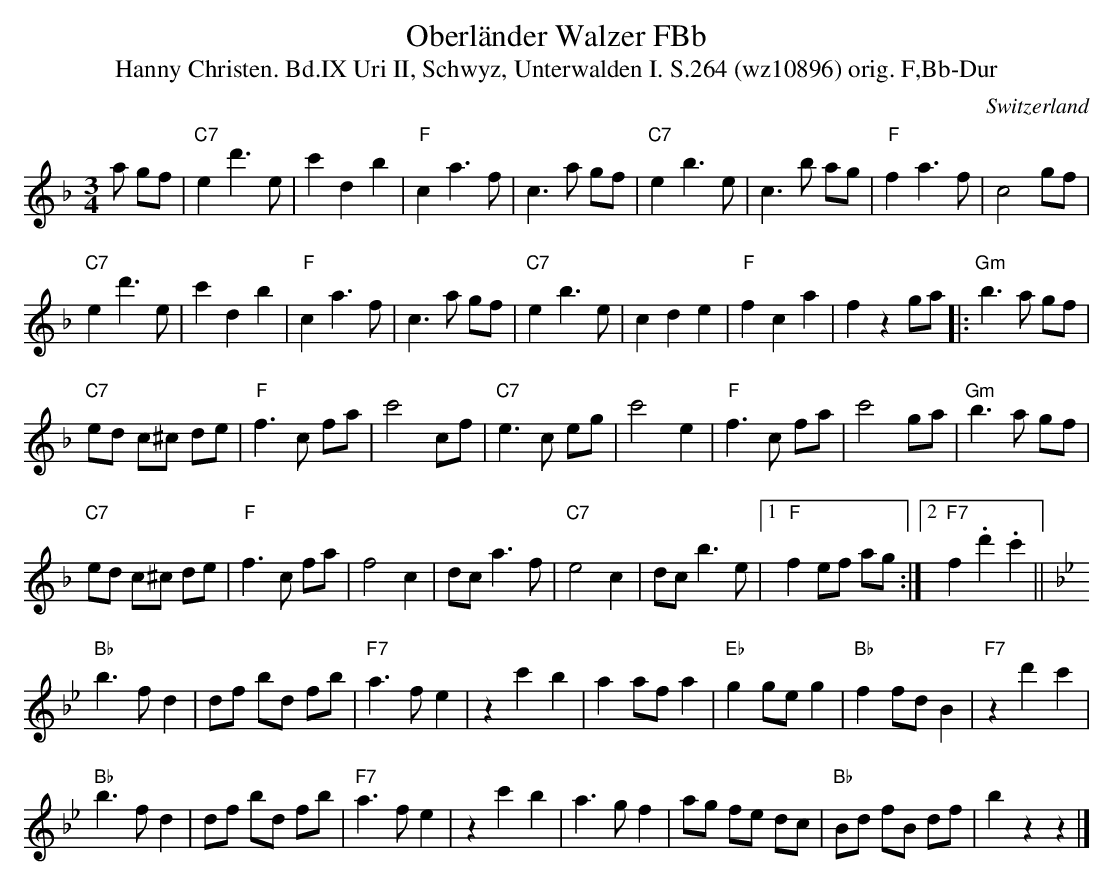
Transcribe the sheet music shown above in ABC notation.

X:1
T: Oberl\"ander Walzer FBb
T:Hanny Christen. Bd.IX Uri II, Schwyz, Unterwalden I. S.264 (wz10896) orig. F,Bb-Dur
M:3/4
L:1/4
O:Switzerland
K:F major
a/ g/f/ | "C7"e d'>e | c' d b | "F"c a>f | c>a g/f/ | "C7"e b>e | c>b a/g/ | "F"f a>f | c2 g/f/ |
"C7"e d'>e | c' d b | "F"c a> f | c>a g/f/ | "C7"e b>e | cde | "F"fca | f z g/a/ |: "Gm"b>a g/f/ |
"C7"e/d/ c/^c/ d/e/ | "F"f>c f/a/ | c'2c/f/ | "C7"e>c e/g/ | c'2 e | "F"f>c  f/a/ | c'2 g/a/ | "Gm"b>a g/f/ |
"C7"e/d/ c/^c/ d/e/ | "F"f>c f/a/ | f2 c | d/c/ a>f | "C7"e2 c | d/c/ b>e |1 "F"f e/f/ a/g/ :|2 "F7"f .d' .c'|| [K:Bb]
"Bb"b>f d | d/f/ b/d/ f/b/ | "F7"a>f e | z c' b | a a/f/ a | "Eb"g g/e/ g | "Bb"f f/d/ B | "F7"z d' c' |
"Bb"b>f d | d/f/ b/d/ f/b/ | "F7"a>f e | z c' b | a>g f | a/g/ f/e/ d/c/ | "Bb"B/d/ f/B/ d/f/ | b zz |]
